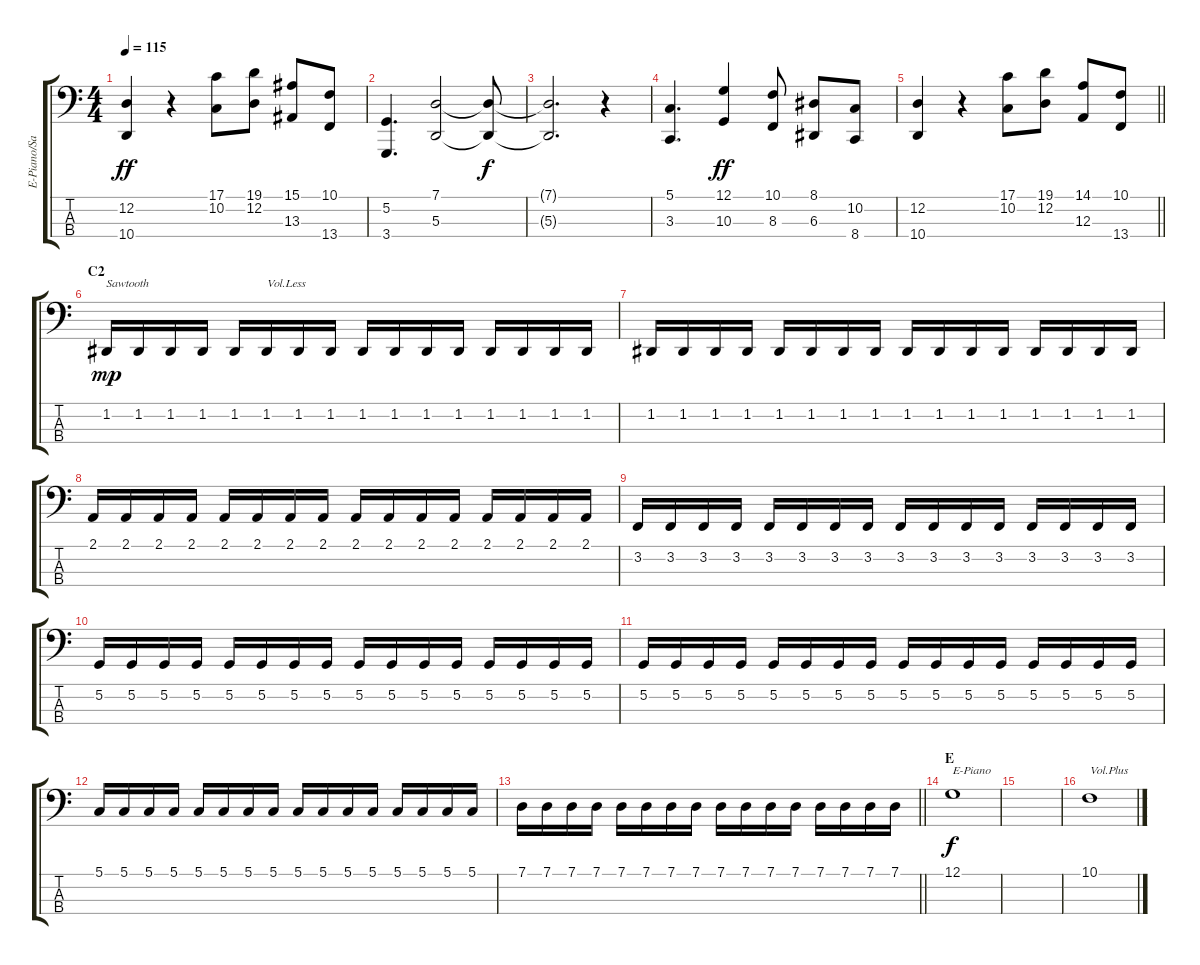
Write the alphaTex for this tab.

\track ("E-Piano/Sawtooh" "E-Piano/Sa") {instrument electricgrandpiano}
\staff {score tabs}
\tuning (G2 D2 A1 E1) {hide}
\ts (4 4)
\tempo 115
\clef f4
\ks c
(12.2 10.4).4{dy ff} r.4 (17.1 10.2).8 (19.1 12.2).8 (15.1 13.3).8 (10.1 13.4).8 |
(5.2 3.4).4{d} (7.1 5.3).2 (7.1{t} 5.3{t}).8{dy f} |
(7.1{t} 5.3{t}).2{d} r.4 |
(5.1 3.3).4{d} (12.1 10.3).4{dy ff} (10.1 8.3).8 (8.1 6.3).8 (10.2 8.4).8 |
\barLineRight lightlight
(12.2 10.4).4 r.4 (17.1 10.2).8 (19.1 12.2).8 (14.1 12.3).8 (10.1 13.4).8 |
\section ("" "C2")
1.2.16{txt "Sawtooth" dy mp instrument lead2sawtooth} 1.2.16 1.2.16 1.2.16 1.2.16 1.2.16{txt "Vol.Less"} 1.2.16 1.2.16 1.2.16 1.2.16 1.2.16 1.2.16 1.2.16 1.2.16 1.2.16 1.2.16 |
1.2.16 1.2.16 1.2.16 1.2.16 1.2.16 1.2.16 1.2.16 1.2.16 1.2.16 1.2.16 1.2.16 1.2.16 1.2.16 1.2.16 1.2.16 1.2.16 |
2.1.16 2.1.16 2.1.16 2.1.16 2.1.16 2.1.16 2.1.16 2.1.16 2.1.16 2.1.16 2.1.16 2.1.16 2.1.16 2.1.16 2.1.16 2.1.16 |
3.2.16 3.2.16 3.2.16 3.2.16 3.2.16 3.2.16 3.2.16 3.2.16 3.2.16 3.2.16 3.2.16 3.2.16 3.2.16 3.2.16 3.2.16 3.2.16 |
5.2.16 5.2.16 5.2.16 5.2.16 5.2.16 5.2.16 5.2.16 5.2.16 5.2.16 5.2.16 5.2.16 5.2.16 5.2.16 5.2.16 5.2.16 5.2.16 |
5.2.16 5.2.16 5.2.16 5.2.16 5.2.16 5.2.16 5.2.16 5.2.16 5.2.16 5.2.16 5.2.16 5.2.16 5.2.16 5.2.16 5.2.16 5.2.16 |
5.1.16 5.1.16 5.1.16 5.1.16 5.1.16 5.1.16 5.1.16 5.1.16 5.1.16 5.1.16 5.1.16 5.1.16 5.1.16 5.1.16 5.1.16 5.1.16 |
\barLineRight lightlight
7.1.16 7.1.16 7.1.16 7.1.16 7.1.16 7.1.16 7.1.16 7.1.16 7.1.16 7.1.16 7.1.16 7.1.16 7.1.16 7.1.16 7.1.16 7.1.16 |
\section ("" "E")
12.1.1{txt "E-Piano" dy f instrument electricgrandpiano} |
|
10.1.1{txt "Vol.Plus"}
